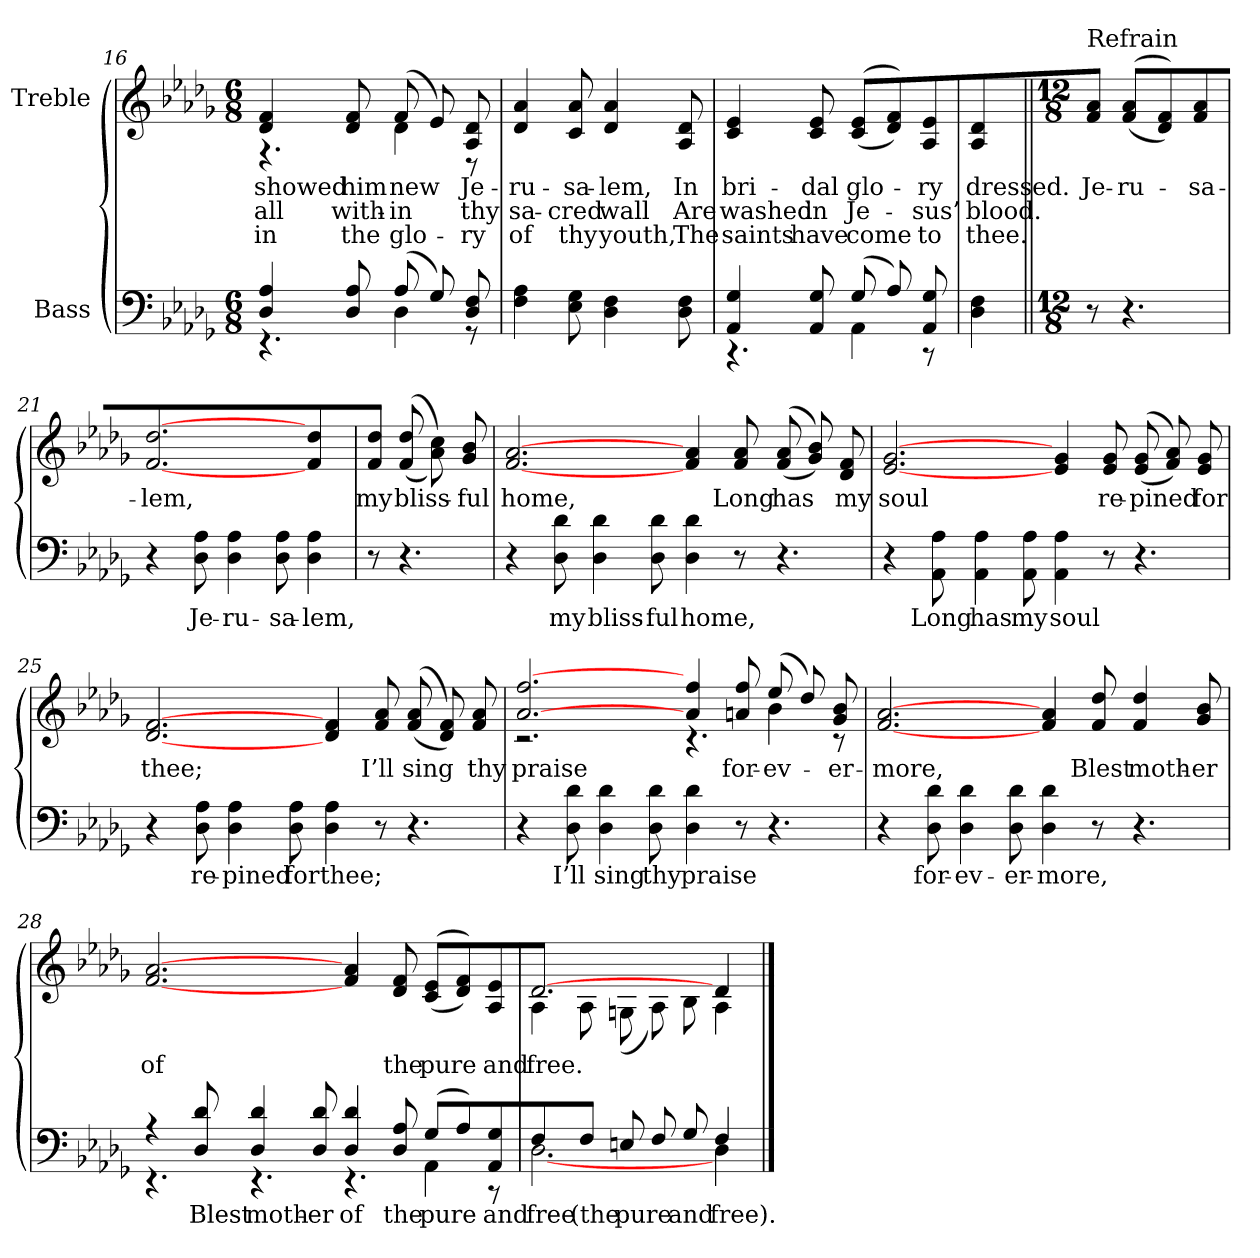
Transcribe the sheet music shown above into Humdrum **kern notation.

**kern	**text	**kern	**text	**text	**text
*part2	*part2	*part1	*part1	*part1	*part1
*staff2	*staff2	*staff1	*staff1	*staff1	*staff1
*I"Bass	*	*I"Treble	*	*	*
*clefF4	*	*clefG2	*	*	*
*k[b-e-a-d-g-]	*	*k[b-e-a-d-g-]	*	*	*
*D-:	*	*D-:	*	*	*
*M6/8	*	*M6/8	*	*	*
=16	=16	=16	=16	=16	=16
*^	*	*^	*	*	*
4D- 4A-	4.r	.	4d- 4f	4.r	-showed	-all	-in
8D- 8A-	.	.	8d- 8f	.	-him	-with-	-the
(8A-L	4D-	.	(8fL	4d-	-new	-in	-glo-
8G-)	.	.	8e-)	.	.	.	.
8D- 8F	8r	.	8A- 8d-	8r	-Je-	-thy	-ry
*v	*v	*	*	*	*	*	*
*	*	*v	*v	*	*	*
=17	=17	=17	=17	=17	=17
4F 4A-	.	4d- 4a-	-ru-	-sa-	-of
8E- 8G-	.	8c 8a-	-sa-	-cred	-thy
4D- 4F	.	4d- 4a-	-lem,	-wall	-youth,
8D- 8F	.	8A- 8d-	-In	-Are	-The
=18	=18	=18	=18	=18	=18
*^	*	*	*	*	*
4AA- 4G-	4.r	.	4c 4e-	-bri-	-washed	-saints
8AA- 8G-	.	.	8c 8e-	-dal	-in	-have
(8G-L	4AA-	.	((8c 8e-L	-glo-	-Je-	-come
8A-)	.	.	8d- 8f))	.	.	.
8AA- 8G-	8r	.	8A- 8e-	-ry	-sus’	-to
*v	*v	*	*	*	*	*
=19	=19	=19	=19	=19	=19
4D- 4F	.	4A- 4d-	-dressed.	-blood.	-thee.
=20||	=20||	=20||	=20||	=20||	=20||
*M12/8	*	*M12/8	*	*	*
!	!	!LO:TX:a:t=Refrain	!	!	!
8r	.	8f 8a-J	-Je-	.	.
4.r	.	((8f 8a-L	-ru-	.	.
.	.	8d- 8f))	.	.	.
.	.	8f 8a-	-sa-	.	.
=21	=21	=21	=21	=21	=21
4r	.	[2.f [2.dd-	-lem,	.	.
8D- 8A-L	-Je-	.	.	.	.
4D- 4A-	-ru-	.	.	.	.
8D- 8A-	-sa-	.	.	.	.
4D- 4A-	-lem,	4f 4dd-	.	.	.
=22	=22	=22	=22	=22	=22
8r	.	8f 8dd-J	-my	.	.
4.r	.	((8f 8dd-L	-bliss-	.	.
.	.	8a- 8cc))	.	.	.
.	.	8g- 8b-	-ful	.	.
=23	=23	=23	=23	=23	=23
4r	.	[2.f [2.a-	-home,	.	.
8D- 8d-	-my	.	.	.	.
4D- 4d-	-bliss-	.	.	.	.
8D- 8d-	-ful	.	.	.	.
4D- 4d-	-home,	4f 4a-	.	.	.
8r	.	8f 8a-	-Long	.	.
4.r	.	((8f 8a-L	-has	.	.
.	.	8g- 8b-))	.	.	.
.	.	8d- 8f	-my	.	.
=24	=24	=24	=24	=24	=24
4r	.	[2.e- [2.g-	-soul	.	.
8AA- 8A-	-Long	.	.	.	.
4AA- 4A-	-has	.	.	.	.
8AA- 8A-	-my	.	.	.	.
4AA- 4A-	-soul	4e- 4g-	.	.	.
8r	.	8e- 8g-	-re-	.	.
4.r	.	((8e- 8g-L	-pined	.	.
.	.	8f 8a-))	.	.	.
.	.	8e- 8g-	-for	.	.
=25	=25	=25	=25	=25	=25
4r	.	[2.d- [2.f	-thee;	.	.
8D- 8A-	-re-	.	.	.	.
4D- 4A-	-pined	.	.	.	.
8D- 8A-	-for	.	.	.	.
4D- 4A-	-thee;	4d- 4f	.	.	.
8r	.	8f 8a-	-I’ll	.	.
4.r	.	((8f 8a-L	-sing	.	.
.	.	8d- 8f))	.	.	.
.	.	8f 8a-	-thy	.	.
=26	=26	=26	=26	=26	=26
*	*	*^	*	*	*
4r	.	[2.a- [2.ff	2.r	-praise	.	.
8D- 8d-	-I’ll	.	.	.	.	.
4D- 4d-	-sing	.	.	.	.	.
8D- 8d-	-thy	.	.	.	.	.
4D- 4d-	-praise	4a- 4ff	4.r	.	.	.
8r	.	8a 8ff	.	-for-	.	.
4.r	.	(8ee-L	4b-	-ev-	.	.
.	.	8dd-)	.	.	.	.
.	.	8g- 8b-	8r	-er-	.	.
*	*	*v	*v	*	*	*
=27	=27	=27	=27	=27	=27
4r	.	[2.f [2.a-	-more,	.	.
8D- 8d-	-for-	.	.	.	.
4D- 4d-	-ev-	.	.	.	.
8D- 8d-	-er-	.	.	.	.
4D- 4d-	-more,	4f 4a-	.	.	.
8r	.	8f 8dd-	-Blest	.	.
4.r	.	4f 4dd-	-moth-	.	.
.	.	8g- 8b-	-er	.	.
=28	=28	=28	=28	=28	=28
*^	*	*	*	*	*
4r	4.r	.	[2.f [2.a-	-of	.	.
8D- 8d-	.	-Blest	.	.	.	.
4D- 4d-	4.r	-moth-	.	.	.	.
8D- 8d-	.	-er	.	.	.	.
4D- 4d-	4.r	-of	4f 4a-	.	.	.
8D- 8A-	.	-the	8d- 8f	-the	.	.
(8G-L	4AA-	-pure	((8c 8e-L	-pure	.	.
(8A-)	.	.	8d- 8f))	.	.	.
8AA- 8G-	8r	-and	8A- 8e-	-and	.	.
=29	=29	=29	=29	=29	=29	=29
*	*	*	*^	*	*	*
4F	[2.D-	-free	[2.d-	4A-	-free.	.	.
8FJ	.	-(the	.	8A-J	.	.	.
8EL	.	-pure	.	(8GL	.	.	.
8F	.	.	.	8A-)	.	.	.
8G-	.	-and	.	8B-	.	.	.
4F	4D-	-free).	4d-	4A-	.	.	.
*v	*v	*	*	*	*	*	*
*	*	*v	*v	*	*	*
==	==	==	==	==	==
*-	*-	*-	*-	*-	*-
